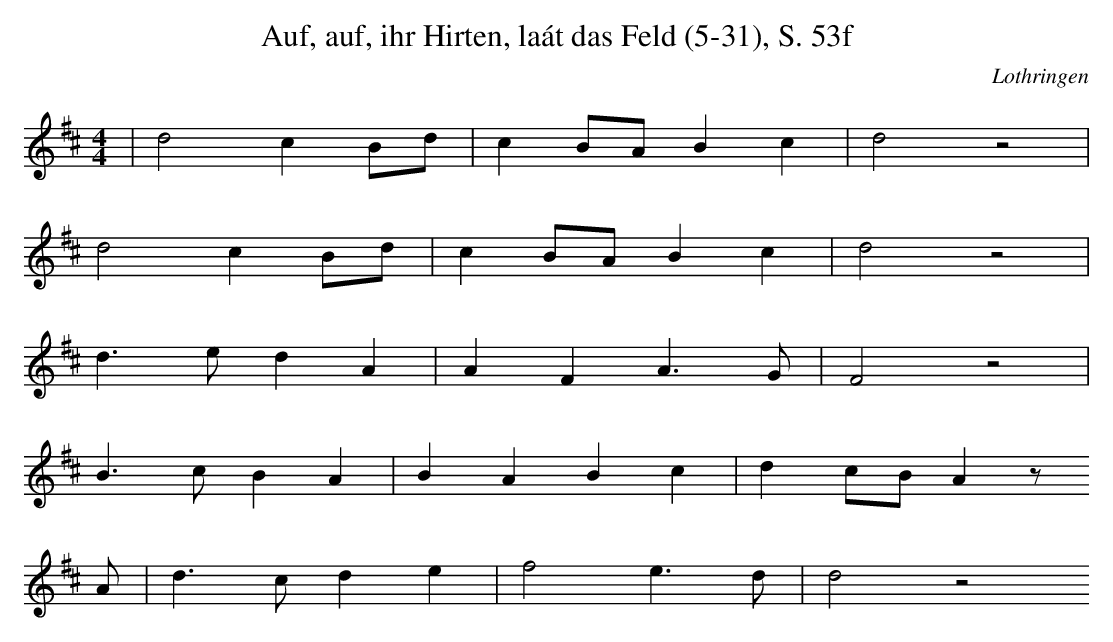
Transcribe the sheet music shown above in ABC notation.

X:1
T: Auf, auf, ihr Hirten, laát das Feld (5-31), S. 53f
O: Lothringen
M: 4/4
L: 1/8
K: D
 | d4c2Bd | c2BAB2c2 | d4z4 |
d4c2Bd | c2BAB2c2 | d4z4 |
d3ed2A2 | A2F2A3G | F4z4 |
B3cB2A2 | B2A2B2c2 | d2cBA2z
A | d3cd2e2 | f4e3d | d4z4
